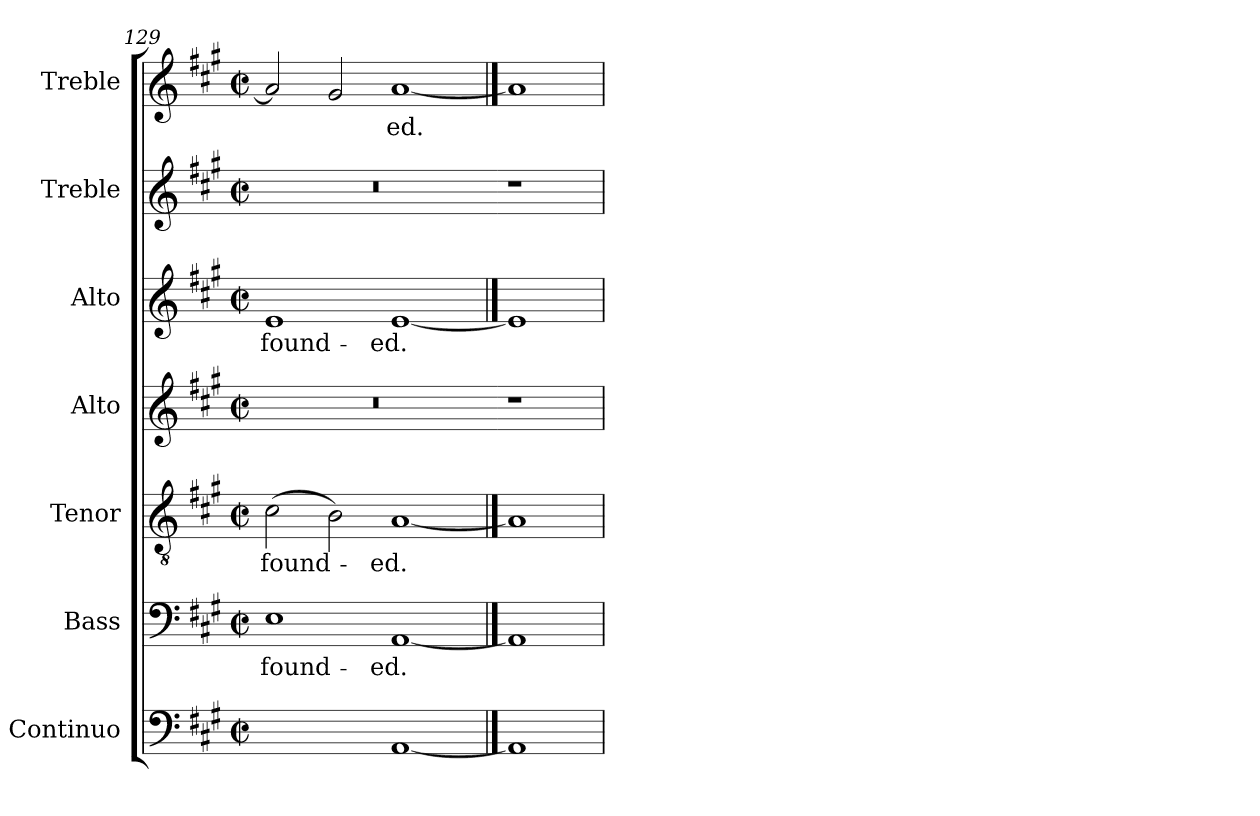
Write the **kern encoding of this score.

**kern	**text	**text	**kern	**text	**kern	**text	**kern	**kern	**text	**kern	**kern	**text
*part7	*part7	*part7	*part6	*part6	*part5	*part5	*part4	*part3	*part3	*part2	*part1	*part1
*staff7	*staff7	*staff7	*staff6	*staff6	*staff5	*staff5	*staff4	*staff3	*staff3	*staff2	*staff1	*staff1
*I"Continuo	*	*	*I"Bass	*	*I"Tenor	*	*I"Alto	*I"Alto	*	*I"Treble	*I"Treble	*
*	*	*	*I'B	*	*I'T	*	*I'A	*I'A	*	*	*	*
*clefF4	*	*	*clefF4	*	*clefGv2	*	*clefG2	*clefG2	*	*clefG2	*clefG2	*
*k[f#c#g#]	*	*	*k[f#c#g#]	*	*k[f#c#g#]	*	*k[f#c#g#]	*k[f#c#g#]	*	*k[f#c#g#]	*k[f#c#g#]	*
*A:	*	*	*A:	*	*A:	*	*A:	*A:	*	*A:	*A:	*
*M4/2	*	*	*M4/2	*	*M4/2	*	*M4/2	*M4/2	*	*M4/2	*M4/2	*
*met(c|)	*	*	*met(c|)	*	*met(c|)	*	*met(c|)	*met(c|)	*	*met(c|)	*met(c|)	*
=129	=129	=129	=129	=129	=129	=129	=129	=129	=129	=129	=129	=129
!	!LO:LY:b	!LO:LY:b	!	!LO:LY:b	!	!LO:LY:b	!	!	!LO:LY:b	!	!	!
[2Eyy	6	4	1E	found-	(>2c#	-found-	0r	1e	-found-	0r	2a]	.
!	!LO:LY:b	!LO:LY:b	!	!	!	!	!	!	!	!	!	!
2Eyy]	5	3	.	.	2B)	.	.	.	.	.	2g#	.
!	!	!	!	!LO:LY:b	!	!LO:LY:b	!	!	!LO:LY:b	!	!	!LO:LY:b
[1AA	.	.	[1AA	-ed.	[1A	ed.	.	[1e	-ed.	.	[1a	ed.
==130	==130	==130	==130	==130	==130	==130	=130	==130	==130	=130	==130	==130
1AA]	.	.	1AA]	.	1A]	.	1r	1e]	.	1r	1a]	.
=	=	=	=	=	=	=	=	=	=	=	=	=
*-	*-	*-	*-	*-	*-	*-	*-	*-	*-	*-	*-	*-
